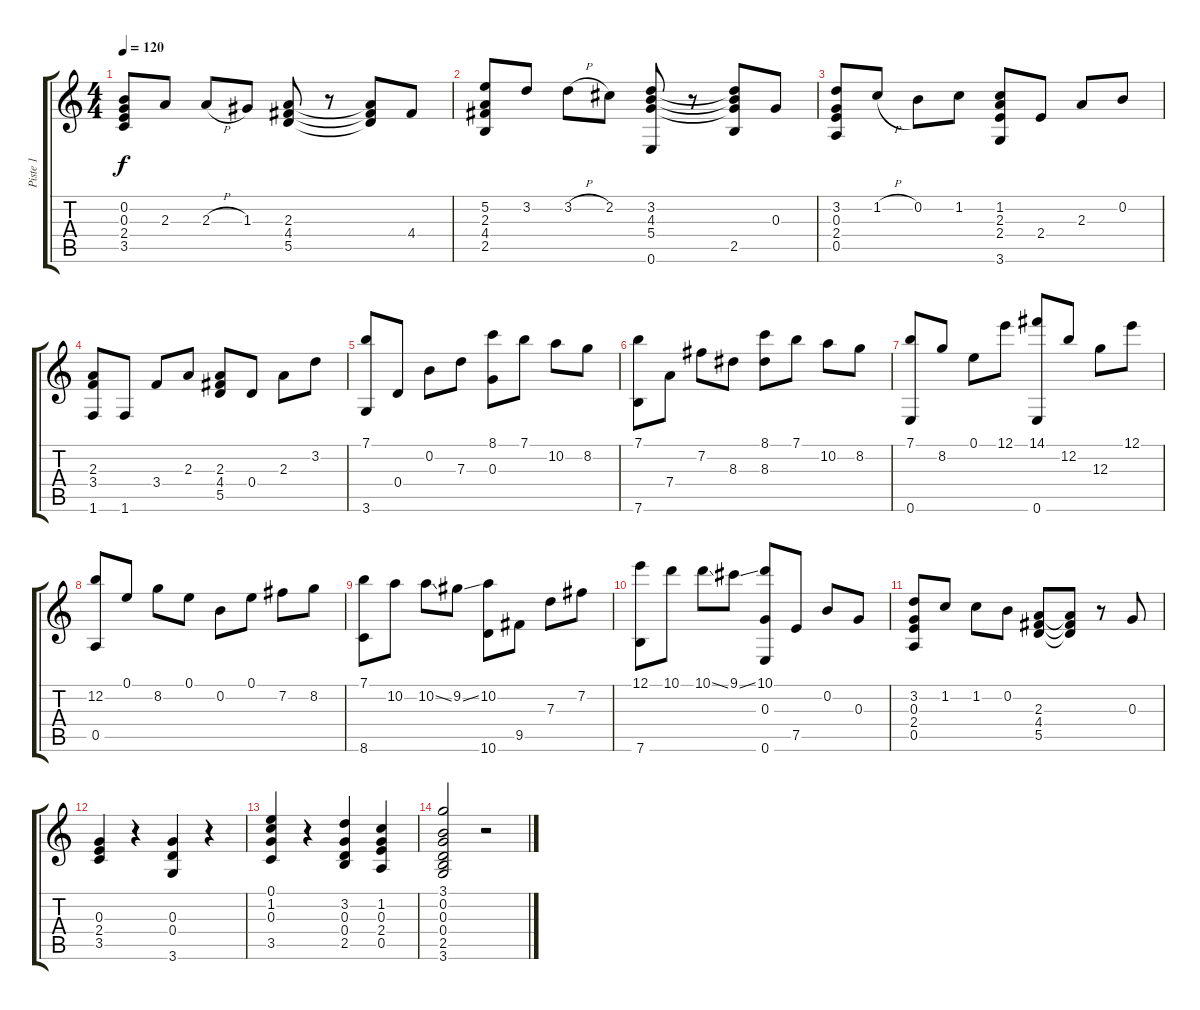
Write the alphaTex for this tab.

\track ("Piste 1" "Piste 1") {instrument acousticguitarnylon}
\staff {score tabs}
\tuning (E4 B3 G3 D3 A2 E2) {hide}
\ts (4 4)
\tempo 120
\clef g2
\ks c
(0.2 0.3 2.4 3.5).8{dy f} 2.3.8 2.3{h}.8 1.3.8 (2.3 4.4 5.5).8 r.8 (2.3{t} 4.4{t} 5.5{t}).8 4.4.8 |
(5.2 2.3 4.4 2.5).8 3.2.8 3.2{h}.8 2.2.8 (3.2 4.3 5.4 0.6).8 r.8 (3.2{t} 4.3{t} 5.4{t} 2.5).8 0.3.8 |
(3.2 0.3 2.4 0.5).8 1.2{h}.8 0.2.8 1.2.8 (1.2 2.3 2.4 3.6).8 2.4.8 2.3.8 0.2.8 |
(2.3 3.4 1.6).8 1.6.8 3.4.8 2.3.8 (2.3 4.4 5.5).8 0.4.8 2.3.8 3.2.8 |
(7.1 3.6).8 0.4.8 0.2.8 7.3.8 (8.1 0.3).8 7.1.8 10.2.8 8.2.8 |
(7.1 7.6).8 7.4.8 7.2.8 8.3.8 (8.1 8.3).8 7.1.8 10.2.8 8.2.8 |
(7.1 0.6).8 8.2.8 0.1.8 12.1.8 (14.1 0.6).8 12.2.8 12.3.8 12.1.8 |
(12.2 0.5).8 0.1.8 8.2.8 0.1.8 0.2.8 0.1.8 7.2.8 8.2.8 |
(7.1 8.6).8 10.2.8 10.2{ss}.8 9.2{ss}.8 (10.2 10.6).8 9.5.8 7.3.8 7.2.8 |
(12.1 7.6).8 10.1.8 10.1{ss}.8 9.1{ss}.8 (10.1 0.3 0.6).8 7.5.8 0.2.8 0.3.8 |
(3.2 0.3 2.4 0.5).8 1.2.8 1.2.8 0.2.8 (2.3 4.4 5.5).8 (2.3{t} 4.4{t} 5.5{t}).8 r.8 0.3.8 |
(0.3 2.4 3.5).4 r.4 (0.3 0.4 3.6).4 r.4 |
(0.1 1.2 0.3 3.5).4 r.4 (3.2 0.3 0.4 2.5).4 (1.2 0.3 2.4 0.5).4 |
(3.1 0.2 0.3 0.4 2.5 3.6).2 r.2
